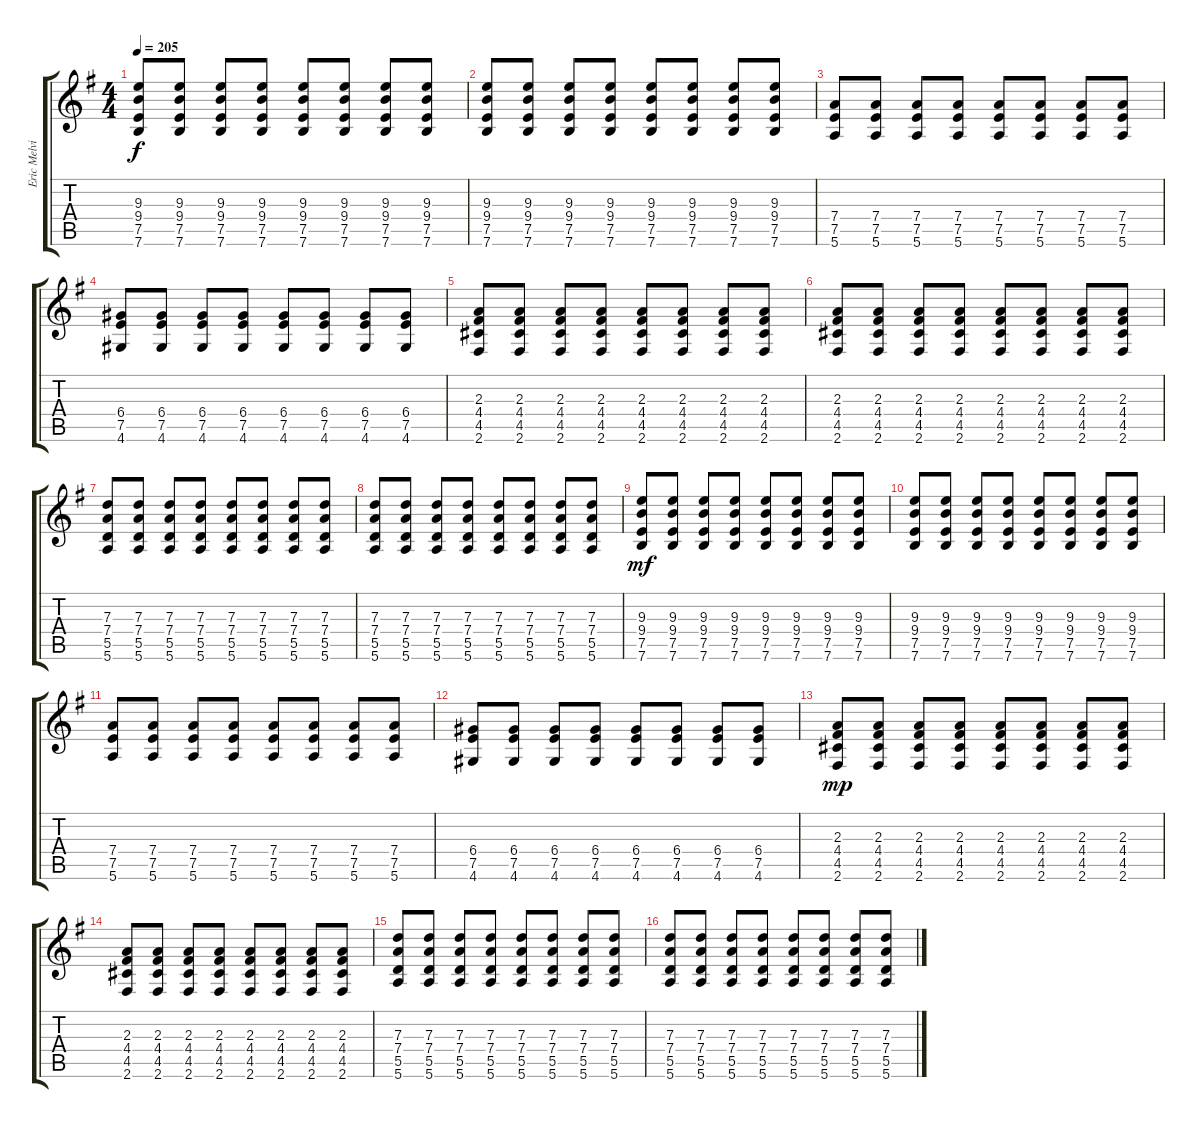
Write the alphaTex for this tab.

\track ("Eric Melvin" "Eric Melvi") {instrument overdrivenguitar}
\staff {score tabs}
\tuning (E4 B3 G3 D3 A2 E2) {hide}
\ts (4 4)
\tempo 205
\clef g2
\ks eminor
(9.3 9.4 7.5 7.6).8{dy f} (9.3 9.4 7.5 7.6).8 (9.3 9.4 7.5 7.6).8 (9.3 9.4 7.5 7.6).8 (9.3 9.4 7.5 7.6).8 (9.3 9.4 7.5 7.6).8 (9.3 9.4 7.5 7.6).8 (9.3 9.4 7.5 7.6).8 |
(9.3 9.4 7.5 7.6).8 (9.3 9.4 7.5 7.6).8 (9.3 9.4 7.5 7.6).8 (9.3 9.4 7.5 7.6).8 (9.3 9.4 7.5 7.6).8 (9.3 9.4 7.5 7.6).8 (9.3 9.4 7.5 7.6).8 (9.3 9.4 7.5 7.6).8 |
(7.4 7.5 5.6).8 (7.4 7.5 5.6).8 (7.4 7.5 5.6).8 (7.4 7.5 5.6).8 (7.4 7.5 5.6).8 (7.4 7.5 5.6).8 (7.4 7.5 5.6).8 (7.4 7.5 5.6).8 |
(6.4 7.5 4.6).8 (6.4 7.5 4.6).8 (6.4 7.5 4.6).8 (6.4 7.5 4.6).8 (6.4 7.5 4.6).8 (6.4 7.5 4.6).8 (6.4 7.5 4.6).8 (6.4 7.5 4.6).8 |
(2.3 4.4 4.5 2.6).8 (2.3 4.4 4.5 2.6).8 (2.3 4.4 4.5 2.6).8 (2.3 4.4 4.5 2.6).8 (2.3 4.4 4.5 2.6).8 (2.3 4.4 4.5 2.6).8 (2.3 4.4 4.5 2.6).8 (2.3 4.4 4.5 2.6).8 |
(2.3 4.4 4.5 2.6).8 (2.3 4.4 4.5 2.6).8 (2.3 4.4 4.5 2.6).8 (2.3 4.4 4.5 2.6).8 (2.3 4.4 4.5 2.6).8 (2.3 4.4 4.5 2.6).8 (2.3 4.4 4.5 2.6).8 (2.3 4.4 4.5 2.6).8 |
(7.3 7.4 5.5 5.6).8 (7.3 7.4 5.5 5.6).8 (7.3 7.4 5.5 5.6).8 (7.3 7.4 5.5 5.6).8 (7.3 7.4 5.5 5.6).8 (7.3 7.4 5.5 5.6).8 (7.3 7.4 5.5 5.6).8 (7.3 7.4 5.5 5.6).8 |
(7.3 7.4 5.5 5.6).8 (7.3 7.4 5.5 5.6).8 (7.3 7.4 5.5 5.6).8 (7.3 7.4 5.5 5.6).8 (7.3 7.4 5.5 5.6).8 (7.3 7.4 5.5 5.6).8 (7.3 7.4 5.5 5.6).8 (7.3 7.4 5.5 5.6).8 |
(9.3 9.4 7.5 7.6).8{dy mf} (9.3 9.4 7.5 7.6).8 (9.3 9.4 7.5 7.6).8 (9.3 9.4 7.5 7.6).8 (9.3 9.4 7.5 7.6).8 (9.3 9.4 7.5 7.6).8 (9.3 9.4 7.5 7.6).8 (9.3 9.4 7.5 7.6).8 |
(9.3 9.4 7.5 7.6).8 (9.3 9.4 7.5 7.6).8 (9.3 9.4 7.5 7.6).8 (9.3 9.4 7.5 7.6).8 (9.3 9.4 7.5 7.6).8 (9.3 9.4 7.5 7.6).8 (9.3 9.4 7.5 7.6).8 (9.3 9.4 7.5 7.6).8 |
(7.4 7.5 5.6).8 (7.4 7.5 5.6).8 (7.4 7.5 5.6).8 (7.4 7.5 5.6).8 (7.4 7.5 5.6).8 (7.4 7.5 5.6).8 (7.4 7.5 5.6).8 (7.4 7.5 5.6).8 |
(6.4 7.5 4.6).8 (6.4 7.5 4.6).8 (6.4 7.5 4.6).8 (6.4 7.5 4.6).8 (6.4 7.5 4.6).8 (6.4 7.5 4.6).8 (6.4 7.5 4.6).8 (6.4 7.5 4.6).8 |
(2.3 4.4 4.5 2.6).8{dy mp} (2.3 4.4 4.5 2.6).8 (2.3 4.4 4.5 2.6).8 (2.3 4.4 4.5 2.6).8 (2.3 4.4 4.5 2.6).8 (2.3 4.4 4.5 2.6).8 (2.3 4.4 4.5 2.6).8 (2.3 4.4 4.5 2.6).8 |
(2.3 4.4 4.5 2.6).8 (2.3 4.4 4.5 2.6).8 (2.3 4.4 4.5 2.6).8 (2.3 4.4 4.5 2.6).8 (2.3 4.4 4.5 2.6).8 (2.3 4.4 4.5 2.6).8 (2.3 4.4 4.5 2.6).8 (2.3 4.4 4.5 2.6).8 |
(7.3 7.4 5.5 5.6).8 (7.3 7.4 5.5 5.6).8 (7.3 7.4 5.5 5.6).8 (7.3 7.4 5.5 5.6).8 (7.3 7.4 5.5 5.6).8 (7.3 7.4 5.5 5.6).8 (7.3 7.4 5.5 5.6).8 (7.3 7.4 5.5 5.6).8 |
(7.3 7.4 5.5 5.6).8 (7.3 7.4 5.5 5.6).8 (7.3 7.4 5.5 5.6).8 (7.3 7.4 5.5 5.6).8 (7.3 7.4 5.5 5.6).8 (7.3 7.4 5.5 5.6).8 (7.3 7.4 5.5 5.6).8 (7.3 7.4 5.5 5.6).8
